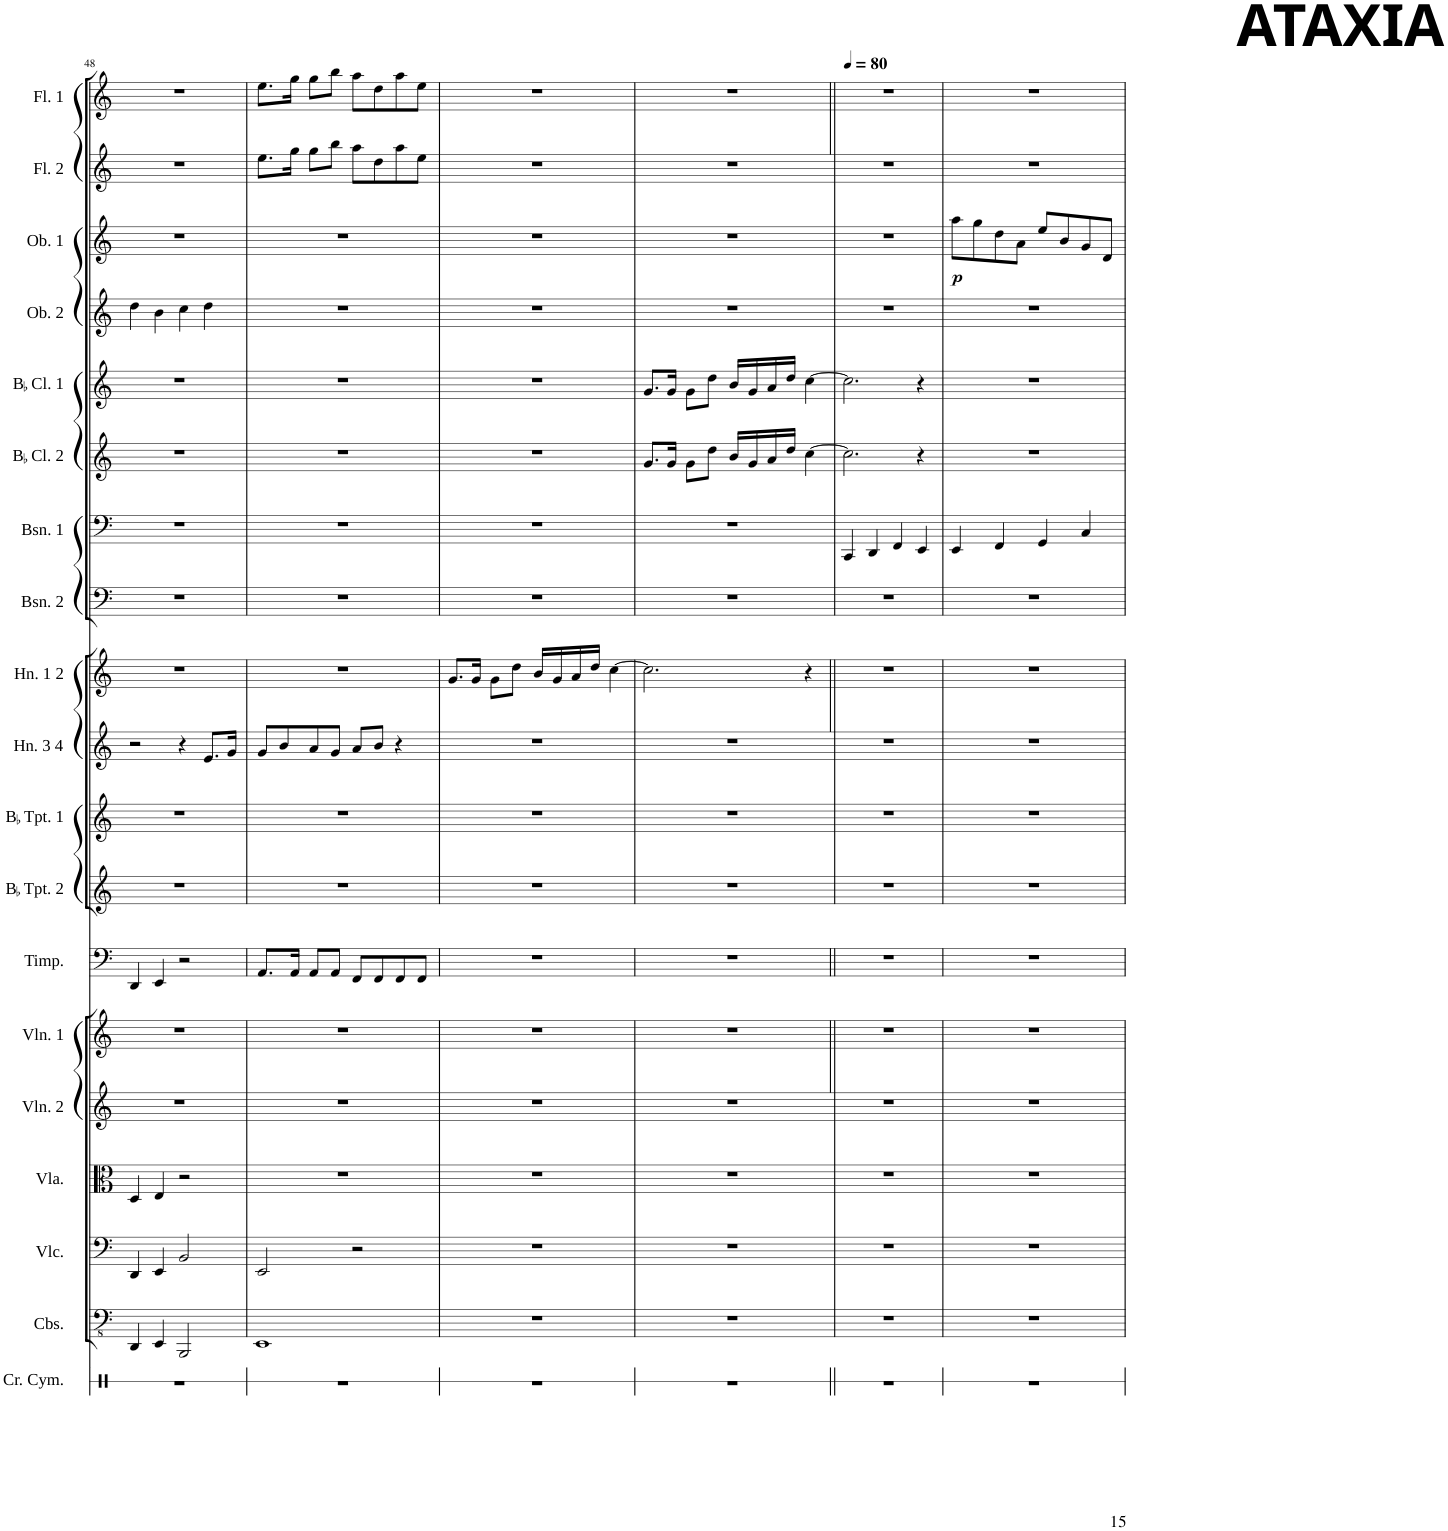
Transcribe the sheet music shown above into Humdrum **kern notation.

**kern	**kern	**kern	**kern	**kern	**kern	**kern	**kern	**kern	**kern	**kern	**kern	**kern	**kern	**kern	**kern	**kern	**dynam	**kern	**kern
*part19	*part18	*part17	*part16	*part15	*part14	*part13	*part12	*part11	*part10	*part9	*part8	*part7	*part6	*part5	*part4	*part3	*part3	*part2	*part1
*staff19	*staff18	*staff17	*staff16	*staff15	*staff14	*staff13	*staff12	*staff11	*staff10	*staff9	*staff8	*staff7	*staff6	*staff5	*staff4	*staff3	*staff3	*staff2	*staff1
*I"Crash Cymbal	*I"Contrabass	*I"Violoncello	*I"Viola	*I"Violin 2	*I"Violin 1	*I"Timpani	*I"BaccidentalFlat Trumpet 2	*I"BaccidentalFlat Trumpet 1	*I"Horn 3 4	*I"Horn 1 2	*I"Bassoon 2	*I"Bassoon 1	*I"BaccidentalFlat Clarinet 2	*I"BaccidentalFlat Clarinet 1	*I"Oboe 2	*I"Oboe 1	*	*I"Flute 2	*I"Flute 1
*I'Cr. Cym.	*I'Cbs.	*I'Vlc.	*I'Vla.	*I'Vln. 2	*I'Vln. 1	*I'Timp.	*I'BaccidentalFlat Tpt. 2	*I'BaccidentalFlat Tpt. 1	*I'Hn. 3 4	*I'Hn. 1 2	*I'Bsn. 2	*I'Bsn. 1	*I'BaccidentalFlat Cl. 2	*I'BaccidentalFlat Cl. 1	*I'Ob. 2	*I'Ob. 1	*	*I'Fl. 2	*I'Fl. 1
!!LO:PB:g=z
*clefX	*clefFv4	*clefF4	*clefC3	*clefG2	*clefG2	*clefF4	*clefG2	*clefG2	*clefG2	*clefG2	*clefF4	*clefF4	*clefG2	*clefG2	*clefG2	*clefG2	*	*clefG2	*clefG2
*	*	*	*	*	*	*	*ITrd1c2	*ITrd1c2	*ITrd4c7	*ITrd4c7	*	*	*ITrd1c2	*ITrd1c2	*	*	*	*	*
*k[]	*k[]	*k[]	*k[]	*k[]	*k[]	*k[]	*k[]	*k[]	*k[]	*k[]	*k[]	*k[]	*k[]	*k[]	*k[]	*k[]	*	*k[]	*k[]
*M4/4	*M4/4	*M4/4	*M4/4	*M4/4	*M4/4	*M4/4	*M4/4	*M4/4	*M4/4	*M4/4	*M4/4	*M4/4	*M4/4	*M4/4	*M4/4	*M4/4	*	*M4/4	*M4/4
=48	=48	=48	=48	=48	=48	=48	=48	=48	=48	=48	=48	=48	=48	=48	=48	=48	=48	=48	=48
1r	4DDD/	4DD/	4D/	1r	1r	4DD/	1r	1r	2r	1r	1r	1r	1r	1r	4dd\	1r	.	1r	1r
.	4EEE/	4EE/	4E/	.	.	4EE/	.	.	.	.	.	.	.	.	4b\	.	.	.	.
.	2BBBB/	2BB/	2r	.	.	2r	.	.	4r	.	.	.	.	.	4cc\	.	.	.	.
.	.	.	.	.	.	.	.	.	8.e/L	.	.	.	.	.	4dd\	.	.	.	.
.	.	.	.	.	.	.	.	.	16g/Jk	.	.	.	.	.	.	.	.	.	.
=49	=49	=49	=49	=49	=49	=49	=49	=49	=49	=49	=49	=49	=49	=49	=49	=49	=49	=49	=49
1r	1EEE	2EE/	1r	1r	1r	8.AA/L	1r	1r	8g/L	1r	1r	1r	1r	1r	1r	1r	.	8.ee\L	8.ee\L
.	.	.	.	.	.	.	.	.	8b/	.	.	.	.	.	.	.	.	.	.
.	.	.	.	.	.	16AA/Jk	.	.	.	.	.	.	.	.	.	.	.	16gg\Jk	16gg\Jk
.	.	.	.	.	.	8AA/L	.	.	8a/	.	.	.	.	.	.	.	.	8gg\L	8gg\L
.	.	.	.	.	.	8AA/J	.	.	8g/J	.	.	.	.	.	.	.	.	8bb\J	8bb\J
.	.	2r	.	.	.	8FF/L	.	.	8a/L	.	.	.	.	.	.	.	.	8aa\L	8aa\L
.	.	.	.	.	.	8FF/	.	.	8b/J	.	.	.	.	.	.	.	.	8dd\	8dd\
.	.	.	.	.	.	8FF/	.	.	4r	.	.	.	.	.	.	.	.	8aa\	8aa\
.	.	.	.	.	.	8FF/J	.	.	.	.	.	.	.	.	.	.	.	8ee\J	8ee\J
=50	=50	=50	=50	=50	=50	=50	=50	=50	=50	=50	=50	=50	=50	=50	=50	=50	=50	=50	=50
1r	1r	1r	1r	1r	1r	1r	1r	1r	1r	8.g/L	1r	1r	1r	1r	1r	1r	.	1r	1r
.	.	.	.	.	.	.	.	.	.	16g/Jk	.	.	.	.	.	.	.	.	.
.	.	.	.	.	.	.	.	.	.	8g\L	.	.	.	.	.	.	.	.	.
.	.	.	.	.	.	.	.	.	.	8dd\J	.	.	.	.	.	.	.	.	.
.	.	.	.	.	.	.	.	.	.	16b/LL	.	.	.	.	.	.	.	.	.
.	.	.	.	.	.	.	.	.	.	16g/	.	.	.	.	.	.	.	.	.
.	.	.	.	.	.	.	.	.	.	16a/	.	.	.	.	.	.	.	.	.
.	.	.	.	.	.	.	.	.	.	16dd/JJ	.	.	.	.	.	.	.	.	.
.	.	.	.	.	.	.	.	.	.	[4cc\	.	.	.	.	.	.	.	.	.
=51	=51	=51	=51	=51	=51	=51	=51	=51	=51	=51	=51	=51	=51	=51	=51	=51	=51	=51	=51
1r	1r	1r	1r	1r	1r	1r	1r	1r	1r	2.cc\]	1r	1r	8.g/L	8.g/L	1r	1r	.	1r	1r
.	.	.	.	.	.	.	.	.	.	.	.	.	16g/Jk	16g/Jk	.	.	.	.	.
.	.	.	.	.	.	.	.	.	.	.	.	.	8g\L	8g\L	.	.	.	.	.
.	.	.	.	.	.	.	.	.	.	.	.	.	8dd\J	8dd\J	.	.	.	.	.
.	.	.	.	.	.	.	.	.	.	.	.	.	16b/LL	16b/LL	.	.	.	.	.
.	.	.	.	.	.	.	.	.	.	.	.	.	16g/	16g/	.	.	.	.	.
.	.	.	.	.	.	.	.	.	.	.	.	.	16a/	16a/	.	.	.	.	.
.	.	.	.	.	.	.	.	.	.	.	.	.	16dd/JJ	16dd/JJ	.	.	.	.	.
.	.	.	.	.	.	.	.	.	.	4r	.	.	[4cc\	[4cc\	.	.	.	.	.
=52||	=52||	=52||	=52||	=52||	=52||	=52||	=52||	=52||	=52||	=52||	=52||	=52||	=52||	=52||	=52||	=52||	=52||	=52||	=52||
*	*	*	*	*	*	*	*	*	*	*	*	*	*	*	*	*	*	*	*MM80
!	!	!	!	!	!	!	!	!	!	!	!	!	!	!	!	!	!	!	!LO:TX:a:B:t=ATAXIA
1r	1r	1r	1r	1r	1r	1r	1r	1r	1r	1r	1r	4CC/	2.cc\]	2.cc\]	1r	1r	.	1r	1r
.	.	.	.	.	.	.	.	.	.	.	.	4DD/	.	.	.	.	.	.	.
.	.	.	.	.	.	.	.	.	.	.	.	4FF/	.	.	.	.	.	.	.
.	.	.	.	.	.	.	.	.	.	.	.	4EE/	4r	4r	.	.	.	.	.
=53	=53	=53	=53	=53	=53	=53	=53	=53	=53	=53	=53	=53	=53	=53	=53	=53	=53	=53	=53
!	!	!	!	!	!	!	!	!	!	!	!	!	!	!	!	!	!LO:DY:b	!	!
1r	1r	1r	1r	1r	1r	1r	1r	1r	1r	1r	1r	4EE/	1r	1r	1r	8aa\L	p	1r	1r
.	.	.	.	.	.	.	.	.	.	.	.	.	.	.	.	8gg\	.	.	.
.	.	.	.	.	.	.	.	.	.	.	.	4FF/	.	.	.	8dd\	.	.	.
.	.	.	.	.	.	.	.	.	.	.	.	.	.	.	.	8a\J	.	.	.
.	.	.	.	.	.	.	.	.	.	.	.	4GG/	.	.	.	8ee/L	.	.	.
.	.	.	.	.	.	.	.	.	.	.	.	.	.	.	.	8b/	.	.	.
.	.	.	.	.	.	.	.	.	.	.	.	4C/	.	.	.	8g/	.	.	.
.	.	.	.	.	.	.	.	.	.	.	.	.	.	.	.	8d/J	.	.	.
=	=	=	=	=	=	=	=	=	=	=	=	=	=	=	=	=	=	=	=
*-	*-	*-	*-	*-	*-	*-	*-	*-	*-	*-	*-	*-	*-	*-	*-	*-	*-	*-	*-
